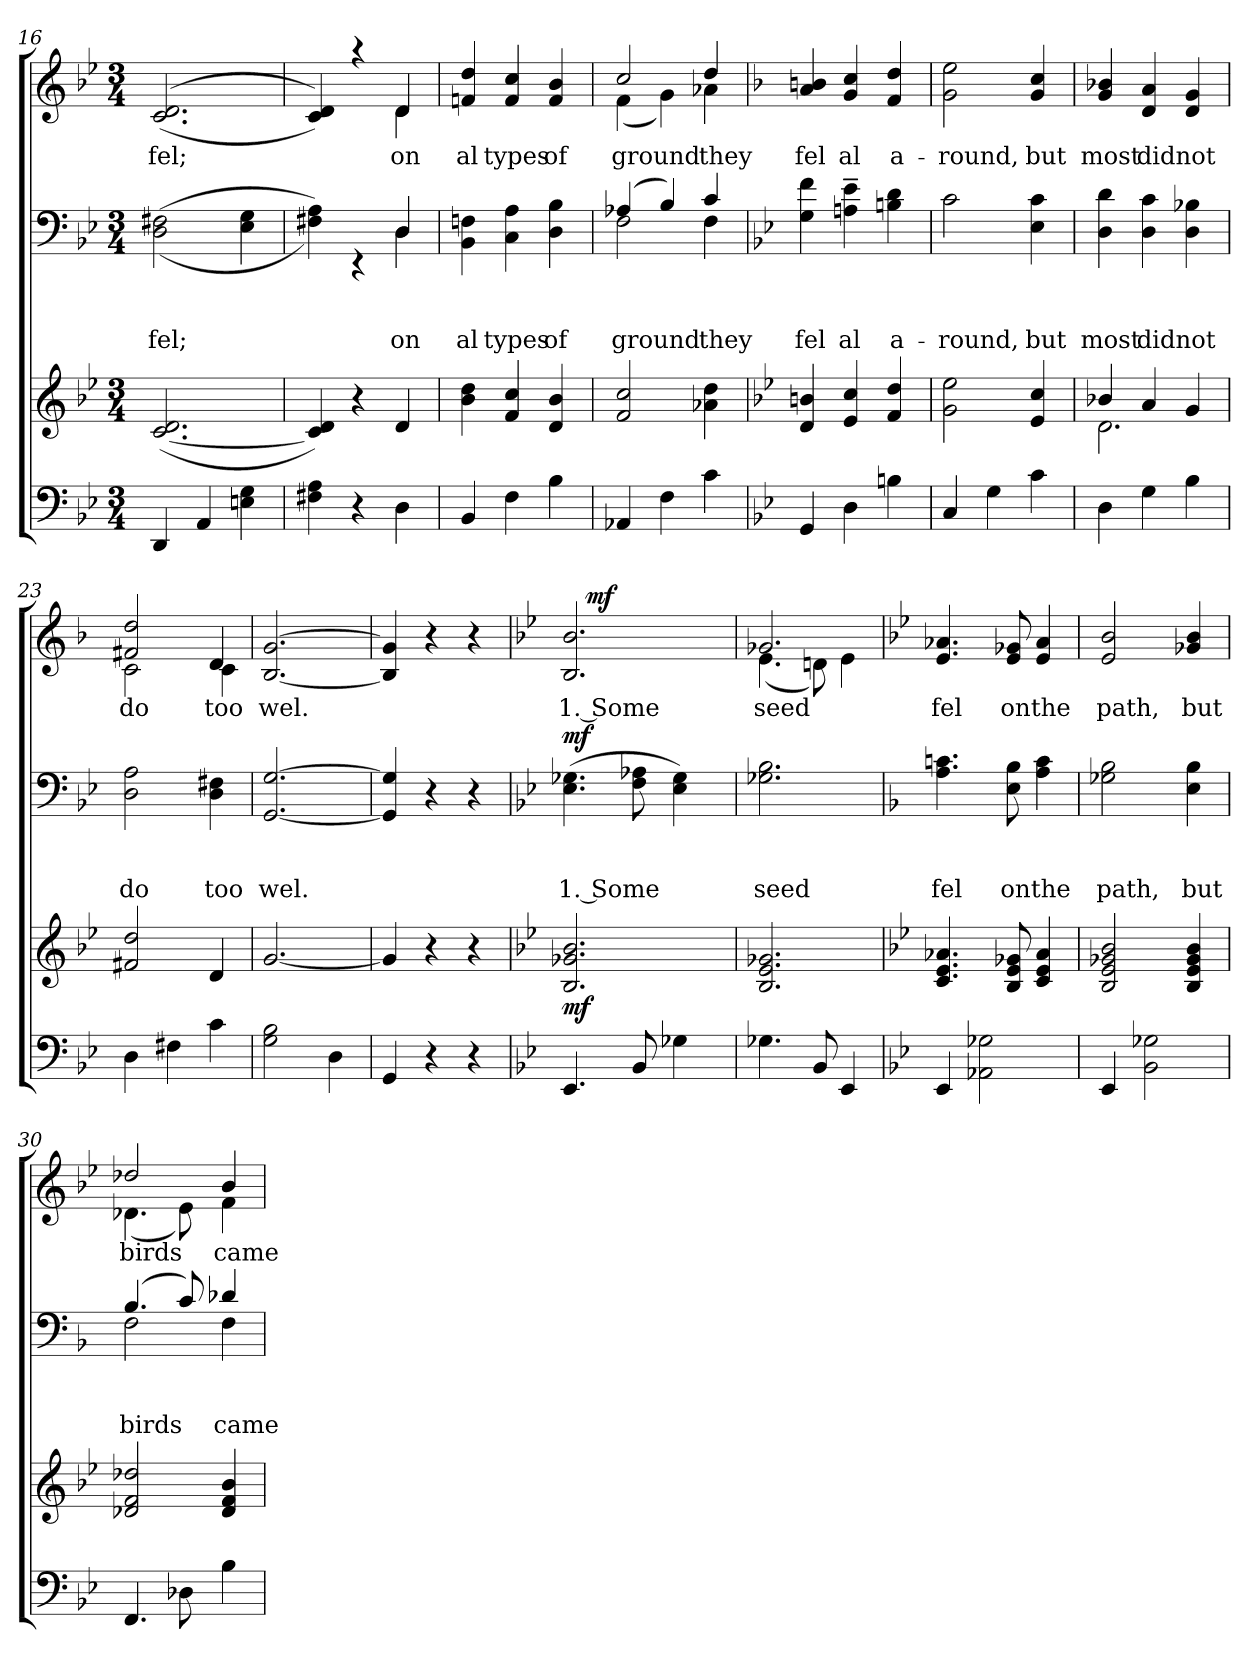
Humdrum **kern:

**kern	**kern	**dynam	**kern	**text	**text	**text	**dynam	**kern	**text	**dynam
*part4	*part3	*part3	*part2	*part2	*part2	*part2	*part2	*part1	*part1	*part1
*staff4	*staff3	*staff3	*staff2	*staff2	*staff2	*staff2	*staff2	*staff1	*staff1	*staff1
*clefF4	*clefG2	*	*clefF4	*	*	*	*	*clefG2	*	*
*k[b-e-]	*k[b-e-]	*	*k[b-e-]	*	*	*	*	*k[b-e-]	*	*
*B-:	*B-:	*	*B-:	*	*	*	*	*B-:	*	*
*M3/4	*M3/4	*	*M3/4	*	*	*	*	*M3/4	*	*
=16	=16	=16	=16	=16	=16	=16	=16	=16	=16	=16
!	!	!	!	!	!	!LO:LY:b	!	!	!LO:LY:b	!
4DD/	([<2.c/ 2.d/	.	((>2D\ 2F#X\	.	.	fel;	.	((<2.c/ 2.d/	fel;	.
4AA/	.	.	.	.	.	.	.	.	.	.
4En\ 4G\	.	.	4E-\ 4G\	.	.	.	.	.	.	.
!!LO:LB:g=z
=17	=17	=17	=17	=17	=17	=17	=17	=17	=17	=17
*	*	*	*^	*	*	*	*	*^	*	*
4F#X\ 4A\	4c/] 4d/)	.	2ryy	4F#X\ 4A\))	.	.	.	.	4c/ 4d/))	2ryy	.	.
4r	4r	.	.	4rEE	.	.	.	.	4raa	.	.	.
!	!	!	!	!	!	!	!LO:LY:a	!	!	!	!LO:LY:b	!
4D\	4d/	.	4D/	4D\	.	.	on	.	4d/	4d\	on	.
=18	=18	=18	=18	=18	=18	=18	=18	=18	=18	=18	=18	=18
!	!	!	!	!	!	!	!LO:LY:a	!	!	!	!LO:LY:b	!
*	*	*	*v	*v	*	*	*	*	*	*	*	*
*	*	*	*	*	*	*	*	*v	*v	*	*
4BB-/	4b-\ 4dd\	.	4BB-\ 4Fn\	.	.	al	.	4fn/ 4dd/	al	.
!	!	!	!	!	!	!LO:LY:a	!	!	!LO:LY:b	!
4F\	4f/ 4cc/	.	4C\ 4A\	.	.	types	.	4f/ 4cc/	types	.
!	!	!	!	!	!	!LO:LY:a	!	!	!LO:LY:b	!
4B-\	4d/ 4b-/	.	4D\ 4B-\	.	.	of	.	4f/ 4b-/	of	.
=19	=19	=19	=19	=19	=19	=19	=19	=19	=19	=19
!	!	!	!	!	!	!LO:LY:a	!	!	!LO:LY:b	!
*	*	*	*^	*	*	*	*	*^	*	*
4AA-X/	2f/ 2cc/	.	(4A-X/	2F\	.	.	ground	.	2cc/	(<4f\	ground	.
4F\	.	.	4B-/)	.	.	.	.	.	.	4g\)	.	.
!	!	!	!	!	!	!	!LO:LY:a	!	!	!	!LO:LY:b	!
4c\	4a-X\ 4dd\	.	4c/	4F\	.	.	they	.	4dd/	4a-X\	they	.
*	*	*	*v	*v	*	*	*	*	*	*	*	*
*	*	*	*	*	*	*	*	*v	*v	*	*
=20	=20	=20	=20	=20	=20	=20	=20	=20	=20	=20
*	*	*	*	*	*	*	*	*k[b-]	*	*
*	*	*	*	*	*	*	*	*F:	*	*
*	*	*	*^	*	*	*	*	*^	*	*
!	!	!	!	!	!	!	!LO:LY:a	!	!	!	!LO:LY:b	!
*	*	*	*v	*v	*	*	*	*	*	*	*	*
*	*	*	*	*	*	*	*	*v	*v	*	*
4GG/	4d/ 4bn/	.	4G\ 4f\	.	.	fel	.	4a/ 4bn/	fel	.
!	!	!	!	!	!	!LO:LY:a	!	!	!LO:LY:b	!
4D\	4e-/ 4cc/	.	4An\~> 4e-\~>	.	.	al	.	4g/ 4cc/	al	.
!	!	!	!	!	!	!LO:LY:a	!	!	!LO:LY:b	!
4Bn\	4f/ 4dd/	.	4Bn\ 4d\	.	.	a-	.	4f/ 4dd/	a-	.
=21	=21	=21	=21	=21	=21	=21	=21	=21	=21	=21
!	!	!	!	!	!	!LO:LY:a	!	!	!LO:LY:b	!
4C/	2g\ 2ee-\	.	2c\	.	.	-round,	.	2g\ 2ee\	-round,	.
4G\	.	.	.	.	.	.	.	.	.	.
!	!	!	!	!	!	!LO:LY:a	!	!	!LO:LY:b	!
4c\	4e-/ 4cc/	.	4E-\ 4c\	.	.	but	.	4g/ 4cc/	but	.
=22	=22	=22	=22	=22	=22	=22	=22	=22	=22	=22
*	*^	*	*	*	*	*	*	*	*	*
!	!	!	!	!	!	!	!LO:LY:a	!	!	!LO:LY:b	!
4D\	4b-X/	2.d\	.	4D\ 4d\	.	.	most	.	4g/ 4b-X/	most	.
!	!	!	!	!	!	!	!LO:LY:a	!	!	!LO:LY:b	!
4G\	4a/	.	.	4D\ 4c\	.	.	didnot	.	4d/ 4a/	didnot	.
4B-\	4g/	.	.	4D\ 4B-X\	.	.	.	.	4d/ 4g/	.	.
*	*v	*v	*	*	*	*	*	*	*	*	*
=23	=23	=23	=23	=23	=23	=23	=23	=23	=23	=23
!	!	!	!	!	!	!LO:LY:a	!	!	!LO:LY:b	!
*	*	*	*	*	*	*	*	*^	*	*
4D\	2f#X/ 2dd/	.	2D\ 2A\	.	.	do	.	2f#X/ 2dd/	2c\	do	.
4F#X\	.	.	.	.	.	.	.	.	.	.	.
!	!	!	!	!	!	!LO:LY:a	!	!	!	!LO:LY:b	!
4c\	4d/	.	4D\ 4F#X\	.	.	too	.	4d/	4c\	too	.
=24	=24	=24	=24	=24	=24	=24	=24	=24	=24	=24	=24
!	!	!	!	!	!	!LO:LY:a	!	!	!	!LO:LY:b	!
*	*	*	*	*	*	*	*	*v	*v	*	*
2G\ 2B-\	[<2.g/	.	[<2.GG/ [>2.G/	.	.	wel.	.	[<2.B-/ [>2.g/	wel.	.
4D\	.	.	.	.	.	.	.	.	.	.
=25	=25	=25	=25	=25	=25	=25	=25	=25	=25	=25
4GG/	4g/]	.	4GG/] 4G/]	.	.	.	.	4B-/] 4g/]	.	.
4r	4r	.	4r	.	.	.	.	4r	.	.
4r	4r	.	4r	.	.	.	.	4r	.	.
!!LO:LB:g=z
=26	=26	=26	=26	=26	=26	=26	=26	=26	=26	=26
*	*	*	*	*	*	*	*	*k[b-e-]	*	*
*	*	*	*	*	*	*	*	*B-:	*	*
!	!	!	!	!	!	!	!	!LO:TX:a:t=Verse 1	!	!
!	!	!LO:DY:b	!	!	!	!LO:LY:a:rj	!LO:DY:a	!	!LO:LY:b:rj	!
*	*	*	*	*	*	*	*	*^	*	*
4.EE-/	2.B-/ 2.g-X/ 2.b-/	mf	(>4.E-\ 4.G-X\	.	.	1. Some	mf	2.B-/ 2.b-/	16.ryy	1. Some	.
!	!	!	!	!	!	!	!	!	!	!	!LO:DY:a
.	.	.	.	.	.	.	.	.	2ryy	.	mf
8BB-/	.	.	8F\ 8A-X\	.	.	.	.	.	.	.	.
4G-X\	.	.	4E-\ 4G-\)	.	.	.	.	.	.	.	.
.	.	.	.	.	.	.	.	.	8ryy	.	.
.	.	.	.	.	.	.	.	.	32ryy	.	.
=27	=27	=27	=27	=27	=27	=27	=27	=27	=27	=27	=27
!	!	!	!	!	!	!LO:LY:a	!	!	!	!LO:LY:b	!
4.G-X\	2.B-/ 2.e-/ 2.g-X/	.	2.G-X\ 2.B-\	.	.	seed	.	2.g-X/	(<4.e-\	seed	.
8BB-/	.	.	.	.	.	.	.	.	8dn\)	.	.
4EE-/	.	.	.	.	.	.	.	.	4e-\	.	.
*	*	*	*	*	*	*	*	*v	*v	*	*
=28	=28	=28	=28	=28	=28	=28	=28	=28	=28	=28
*	*	*	*k[b-]	*	*	*	*	*	*	*
*	*	*	*F:	*	*	*	*	*	*	*
*	*	*	*	*	*	*	*	*^	*	*
!	!	!	!	!	!	!LO:LY:a	!	!	!	!LO:LY:b	!
*	*	*	*	*	*	*	*	*v	*v	*	*
4EE-/	4.c/ 4.e-/ 4.a-X/	.	4.A\ 4.cn\	.	.	fel	.	4.e-/ 4.a-X/	fel	.
2AA-X\ 2G-X\	.	.	.	.	.	.	.	.	.	.
!	!	!	!	!	!	!LO:LY:a	!	!	!LO:LY:b	!
.	8B-/ 8e-/ 8g-X/	.	8E\ 8B-\	.	.	on	.	8e-/ 8g-X/	on	.
!	!	!	!	!	!	!LO:LY:a	!	!	!LO:LY:b	!
.	4c/ 4e-/ 4a-/	.	4A\ 4c\	.	.	the	.	4e-/ 4a-/	the	.
=29	=29	=29	=29	=29	=29	=29	=29	=29	=29	=29
!	!	!	!	!	!	!LO:LY:a	!	!	!LO:LY:b	!
4EE-/	2B-/ 2e-/ 2g-X/ 2b-/	.	2G-X\ 2B-\	.	.	path,	.	2e-/ 2b-/	path,	.
2BB-\ 2G-X\	.	.	.	.	.	.	.	.	.	.
!	!	!	!	!	!	!LO:LY:a	!	!	!LO:LY:b	!
.	4B-/ 4e-/ 4g-/ 4b-/	.	4E\ 4B-\	.	.	but	.	4g-X/ 4b-/	but	.
=30	=30	=30	=30	=30	=30	=30	=30	=30	=30	=30
!	!	!	!	!	!	!LO:LY:a	!	!	!LO:LY:b	!
*	*	*	*^	*	*	*	*	*^	*	*
4.FF/	2d-X/ 2f/ 2dd-X/	.	(4.B-/	2F\	.	.	birds	.	2dd-X/	(<4.d-X\	birds	.
8D-X\	.	.	8c/)	.	.	.	.	.	.	8e-\)	.	.
!	!	!	!	!	!	!	!LO:LY:a	!	!	!	!LO:LY:b	!
4B-\	4d-/ 4f/ 4b-/	.	4d-X/	4F\	.	.	came	.	4b-/	4f\	came	.
*	*	*	*v	*v	*	*	*	*	*	*	*	*
*	*	*	*	*	*	*	*	*v	*v	*	*
=	=	=	=	=	=	=	=	=	=	=
*-	*-	*-	*-	*-	*-	*-	*-	*-	*-	*-
